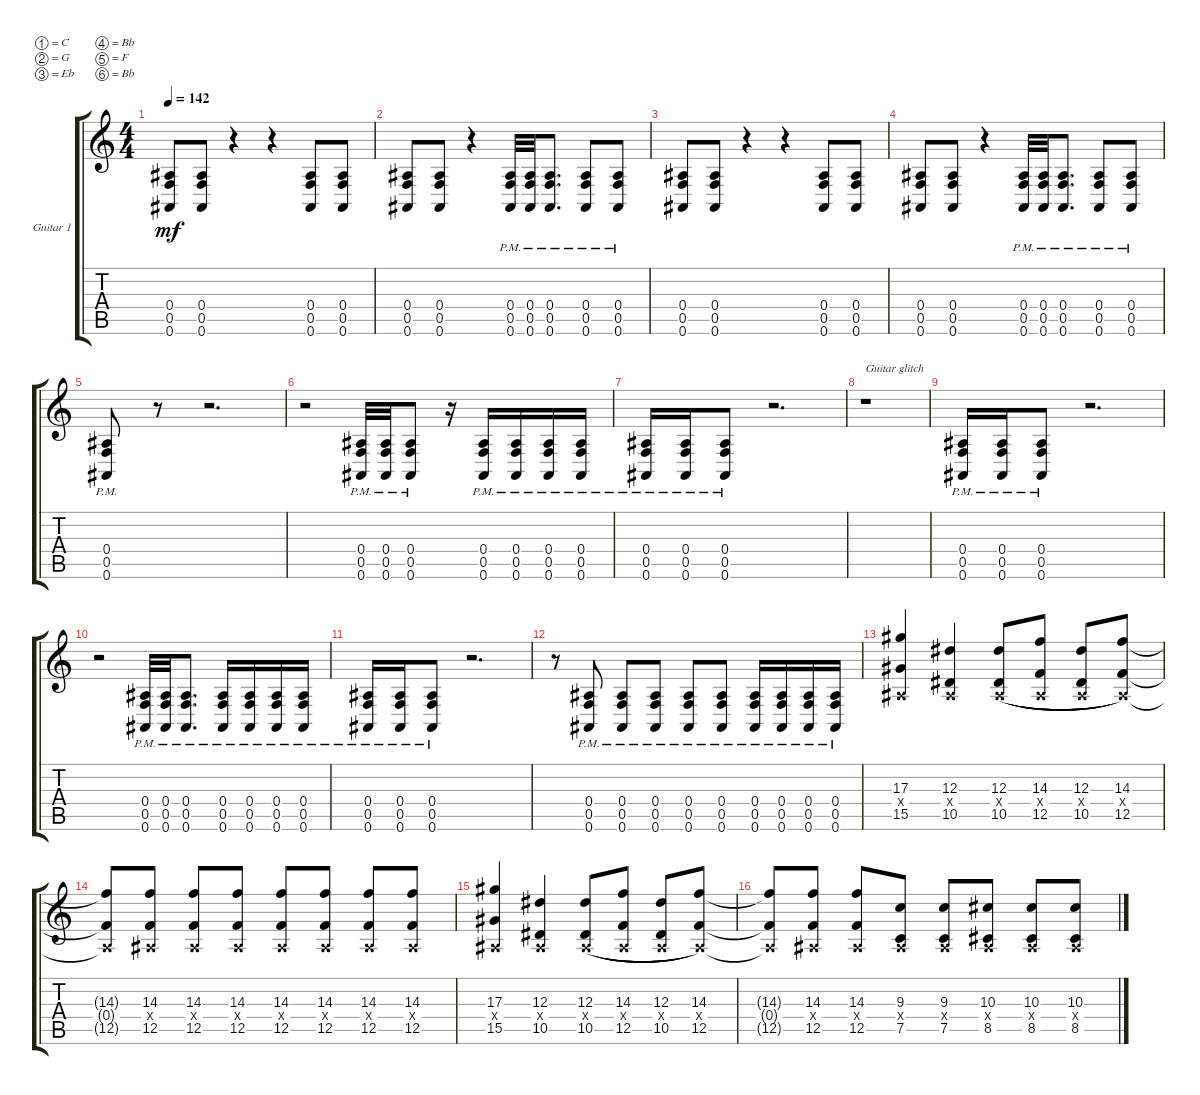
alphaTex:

\defaultSystemsLayout 4
\bracketExtendMode groupsimilarinstruments
\firstSystemTrackNameOrientation horizontal
\otherSystemsTrackNameOrientation horizontal
\track ("Guitar 1" "Guitar 1") {instrument overdrivenguitar}
\staff {score tabs}
\tuning (C4 G3 Eb3 Bb2 F2 Bb1)
\ts (4 4)
\tempo 142
\clef g2
\ks c
(0.6 0.5 0.4).8{dy mf} (0.4 0.5 0.6).8 r.4 r.4 (0.6 0.5 0.4).8 (0.4 0.5 0.6).8 |
(0.6 0.5 0.4).8 (0.4 0.5 0.6).8 r.4 (0.6{pm} 0.5{pm} 0.4{pm}).32 (0.6{pm} 0.4{pm} 0.5{pm}).32 (0.6{pm} 0.5{pm} 0.4{pm}).8{d} (0.6{pm} 0.4{pm} 0.5{pm}).8 (0.6{pm} 0.5{pm} 0.4{pm}).8 |
(0.6 0.5 0.4).8 (0.4 0.5 0.6).8 r.4 r.4 (0.6 0.5 0.4).8 (0.4 0.5 0.6).8 |
(0.6 0.5 0.4).8 (0.4 0.5 0.6).8 r.4 (0.6{pm} 0.5{pm} 0.4{pm}).32 (0.6{pm} 0.4{pm} 0.5{pm}).32 (0.6{pm} 0.5{pm} 0.4{pm}).8{d} (0.6{pm} 0.4{pm} 0.5{pm}).8 (0.6{pm} 0.5{pm} 0.4{pm}).8 |
(0.6{pm} 0.5{pm} 0.4{pm}).8 r.8 r.2{d} |
r.2 (0.6{pm} 0.5{pm} 0.4{pm}).32 (0.6{pm} 0.4{pm} 0.5{pm}).32 (0.6{pm} 0.5{pm} 0.4{pm}).8 r.16 (0.4{pm} 0.5{pm} 0.6{pm}).16 (0.4{pm} 0.5{pm} 0.6{pm}).16 (0.4{pm} 0.5{pm} 0.6{pm}).16 (0.4{pm} 0.5{pm} 0.6{pm}).16 |
(0.4{pm} 0.5{pm} 0.6{pm}).16 (0.6{pm} 0.4{pm} 0.5{pm}).16 (0.5{pm} 0.6{pm} 0.4{pm}).8 r.2{d} |
r.1{txt "Guitar glitch"} |
(0.4{pm} 0.5{pm} 0.6{pm}).16 (0.6{pm} 0.4{pm} 0.5{pm}).16 (0.5{pm} 0.6{pm} 0.4{pm}).8 r.2{d} |
r.2 (0.6{pm} 0.5{pm} 0.4{pm}).32 (0.6{pm} 0.4{pm} 0.5{pm}).32 (0.6{pm} 0.5{pm} 0.4{pm}).8{d} (0.4{pm} 0.5{pm} 0.6{pm}).16 (0.4{pm} 0.5{pm} 0.6{pm}).16 (0.4{pm} 0.5{pm} 0.6{pm}).16 (0.4{pm} 0.5{pm} 0.6{pm}).16 |
(0.4{pm} 0.5{pm} 0.6{pm}).16 (0.6{pm} 0.4{pm} 0.5{pm}).16 (0.5{pm} 0.6{pm} 0.4{pm}).8 r.2{d} |
r.8 (0.4{pm} 0.5{pm} 0.6{pm}).8 (0.4{pm} 0.5{pm} 0.6{pm}).8 (0.4{pm} 0.5{pm} 0.6{pm}).8 (0.4{pm} 0.5{pm} 0.6{pm}).8 (0.4{pm} 0.5{pm} 0.6{pm}).8 (0.4{pm} 0.5{pm} 0.6{pm}).16 (0.4{pm} 0.5{pm} 0.6{pm}).16 (0.4{pm} 0.5{pm} 0.6{pm}).16 (0.4{pm} 0.5{pm} 0.6{pm}).16 |
(17.3 15.5 0.4{x}).4 (12.3 10.5 0.4{x}).4 (12.3 10.5 0.4{x}).8{legatoorigin} (12.5 14.3 0.4{x}).8{legatoorigin} (10.5 12.3 0.4{x}).8{legatoorigin} (14.3 12.5 0.4{x}).8 |
(12.5{t} 14.3{t} 0.4{x t}).8 (14.3 12.5 0.4{x}).8 (12.5 14.3 0.4{x}).8 (14.3 12.5 0.4{x}).8 (12.5 14.3 0.4{x}).8 (12.5 14.3 0.4{x}).8 (12.5 14.3 0.4{x}).8 (12.5 14.3 0.4{x}).8 |
(17.3 15.5 0.4{x}).4 (12.3 10.5 0.4{x}).4 (12.3 10.5 0.4{x}).8{legatoorigin} (12.5 14.3 0.4{x}).8{legatoorigin} (10.5 12.3 0.4{x}).8{legatoorigin} (14.3 12.5 0.4{x}).8 |
(12.5{t} 14.3{t} 0.4{x t}).8 (14.3 12.5 0.4{x}).8 (12.5 14.3 0.4{x}).8 (9.3 7.5 0.4{x}).8 (9.3 7.5 0.4{x}).8 (8.5 10.3 0.4{x}).8 (8.5 10.3 0.4{x}).8 (10.3 8.5 0.4{x}).8
